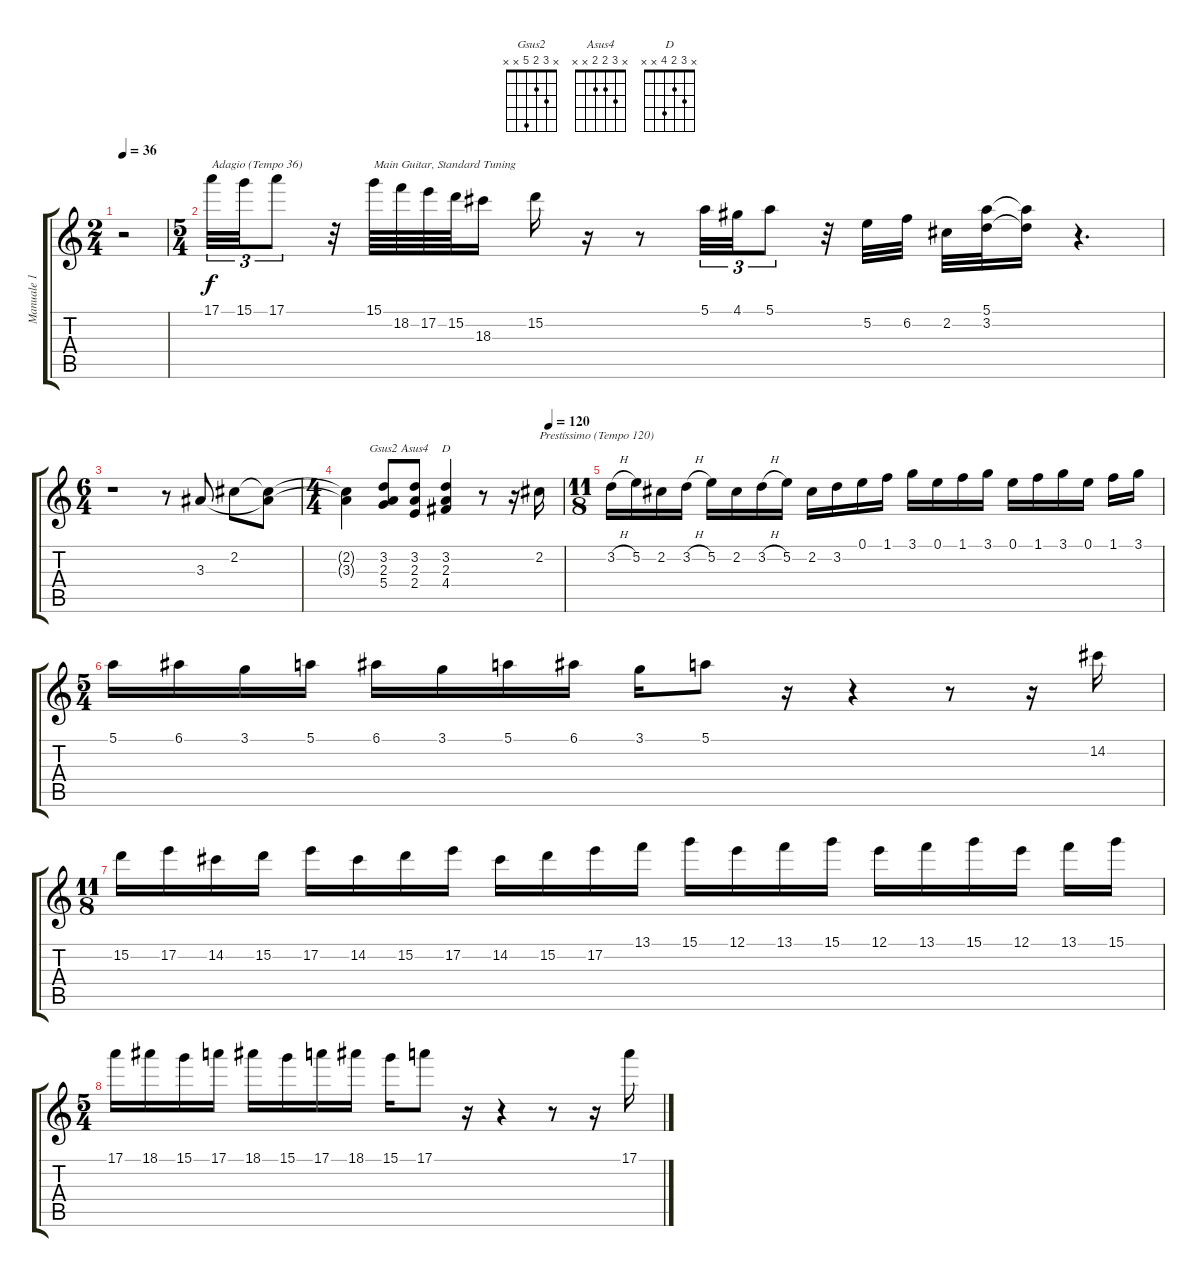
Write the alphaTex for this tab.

\track ("Manuale 1" "Manuale 1") {instrument overdrivenguitar}
\staff {score tabs}
\tuning (E4 B3 G3 D3 A2 E2) {hide}
\chord ("Gsus2" x 3 2 5 x x)
\chord ("Asus4" x 3 2 2 x x)
\chord ("D" x 3 2 4 x x)
\ts (2 4)
\tempo 36
\clef g2
\ks c
r.2{dy f instrument overdrivenguitar} |
\ts (5 4)
17.1.32{tu (3 2) txt "Adagio (Tempo 36)"} 15.1.32{tu (3 2)} 17.1.8{tu (3 2)} r.32 15.1.64{txt "Main Guitar, Standard Tuning"} 18.2.64 17.2.64 15.2.64 18.3.16 15.2.16 r.16 r.8 5.1.32{tu (3 2)} 4.1.32{tu (3 2)} 5.1.8{tu (3 2)} r.32 5.2.32 6.2.32 2.2.32 (5.1 3.2).32 (5.1{t} 3.2{t}).16 r.4{d} |
\ts (6 4)
r.1 r.8 3.3.8 2.2.8 (2.2{t} 3.3{t}).8 |
\ts (4 4)
\tempo (120 0.9375)
(2.2{t} 3.3{t}).4 (3.2 2.3 5.4).8{ch "Gsus2"} (3.2 2.3 2.4).8{ch "Asus4"} (3.2 2.3 4.4).4{ch "D"} r.8 r.16 2.2.16{txt "Prestíssimo (Tempo 120)"} |
\ts (11 8)
3.2{h}.16 5.2.16 2.2.16 3.2{h}.16 5.2.16 2.2.16 3.2{h}.16 5.2.16 2.2.16 3.2.16 0.1.16 1.1.16 3.1.16 0.1.16 1.1.16 3.1.16 0.1.16 1.1.16 3.1.16 0.1.16 1.1.16 3.1.16 |
\ts (5 4)
5.1.16 6.1.16 3.1.16 5.1.16 6.1.16 3.1.16 5.1.16 6.1.16 3.1.16 5.1.8 r.16 r.4 r.8 r.16 14.2.16 |
\ts (11 8)
15.2.16 17.2.16 14.2.16 15.2.16 17.2.16 14.2.16 15.2.16 17.2.16 14.2.16 15.2.16 17.2.16 13.1.16 15.1.16 12.1.16 13.1.16 15.1.16 12.1.16 13.1.16 15.1.16 12.1.16 13.1.16 15.1.16 |
\ts (5 4)
17.1.16 18.1.16 15.1.16 17.1.16 18.1.16 15.1.16 17.1.16 18.1.16 15.1.16 17.1.8 r.16 r.4 r.8 r.16 17.1.16
